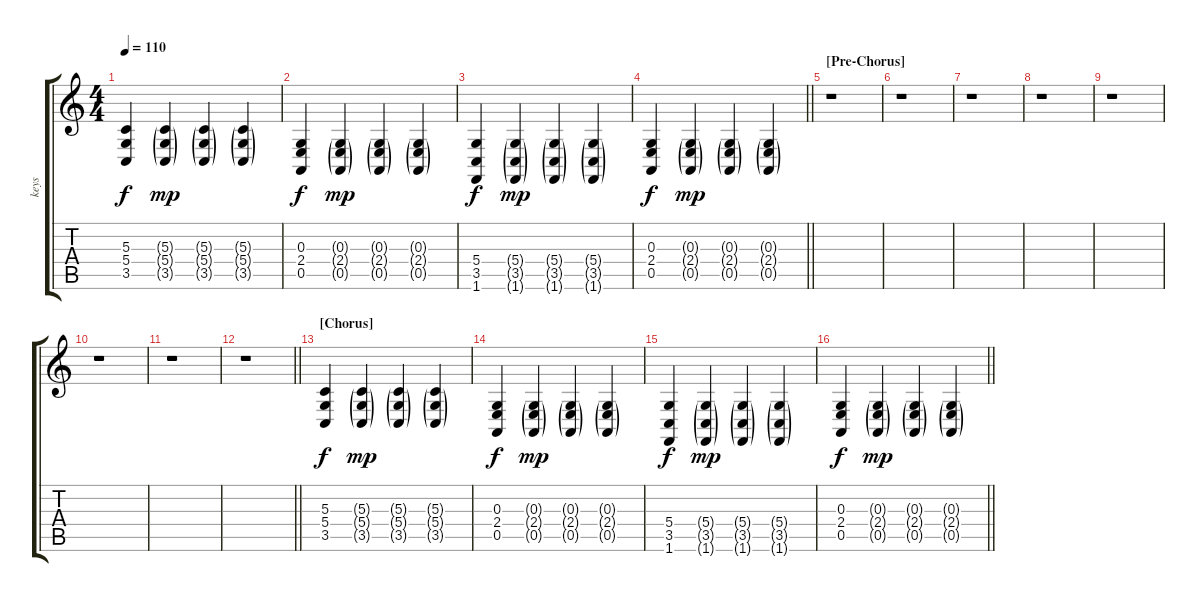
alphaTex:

\track ("keys" "keys") {instrument brightacousticpiano}
\staff {score tabs}
\tuning (E4 B3 G3 D3 A2 E2) {hide}
\ts (4 4)
\tempo 110
\clef g2
\ks c
(5.3 5.4 3.5).4{dy f} (5.3{g} 5.4{g} 3.5{g}).4{dy mp} (5.3{g} 5.4{g} 3.5{g}).4 (5.3{g} 5.4{g} 3.5{g}).4 |
(0.3 2.4 0.5).4{dy f} (0.3{g} 2.4{g} 0.5{g}).4{dy mp} (0.3{g} 2.4{g} 0.5{g}).4 (0.3{g} 2.4{g} 0.5{g}).4 |
(5.4 3.5 1.6).4{dy f} (5.4{g} 3.5{g} 1.6{g}).4{dy mp} (5.4{g} 3.5{g} 1.6{g}).4 (5.4{g} 3.5{g} 1.6{g}).4 |
\barLineRight lightlight
(0.3 2.4 0.5).4{dy f} (0.3{g} 2.4{g} 0.5{g}).4{dy mp} (0.3{g} 2.4{g} 0.5{g}).4 (0.3{g} 2.4{g} 0.5{g}).4 |
\section ("" "[Pre-Chorus]")
r.1 |
r.1 |
r.1 |
r.1 |
r.1 |
r.1 |
r.1 |
\barLineRight lightlight
r.1 |
\section ("" "[Chorus]")
(5.3 5.4 3.5).4{dy f} (5.3{g} 5.4{g} 3.5{g}).4{dy mp} (5.3{g} 5.4{g} 3.5{g}).4 (5.3{g} 5.4{g} 3.5{g}).4 |
(0.3 2.4 0.5).4{dy f} (0.3{g} 2.4{g} 0.5{g}).4{dy mp} (0.3{g} 2.4{g} 0.5{g}).4 (0.3{g} 2.4{g} 0.5{g}).4 |
(5.4 3.5 1.6).4{dy f} (5.4{g} 3.5{g} 1.6{g}).4{dy mp} (5.4{g} 3.5{g} 1.6{g}).4 (5.4{g} 3.5{g} 1.6{g}).4 |
\barLineRight lightlight
(0.3 2.4 0.5).4{dy f} (0.3{g} 2.4{g} 0.5{g}).4{dy mp} (0.3{g} 2.4{g} 0.5{g}).4 (0.3{g} 2.4{g} 0.5{g}).4
